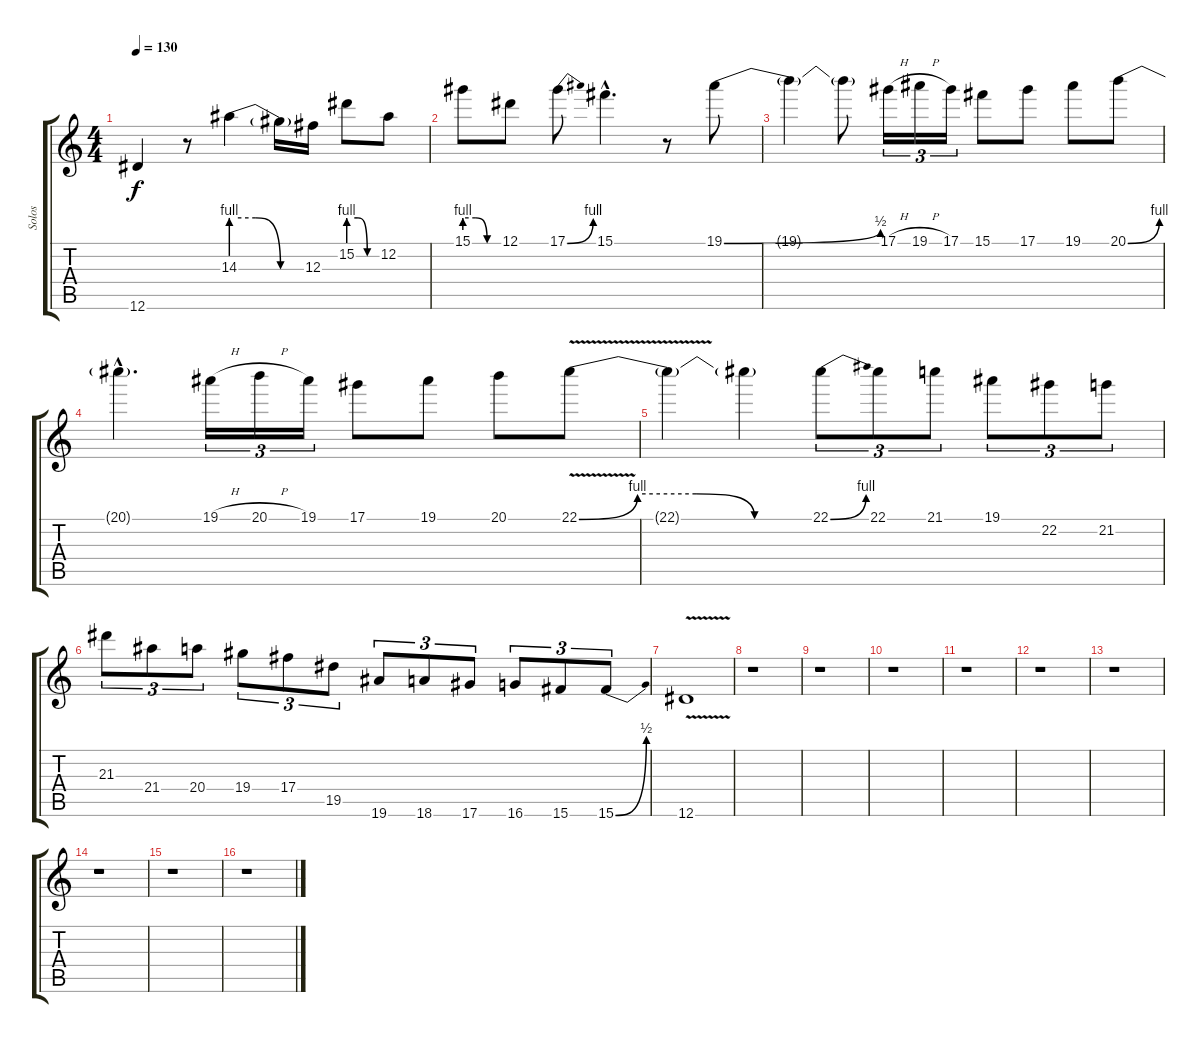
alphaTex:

\track ("Solos" "Solos") {instrument overdrivenguitar}
\staff {score tabs}
\tuning (Eb4 Bb3 Gb3 Db3 Ab2 Eb2) {hide}
\ts (4 4)
\tempo 130
\clef g2
\ks c
12.6{t}.4{dy f} r.8 14.3{be (custom 0 4 20 4 40 0 60 0)}.4 14.3{t}.16 12.3.16 15.2{be (custom 0 4 20 4 40 0 60 0)}.8 12.2.8 |
15.1{be (custom 0 4 20 4 40 0 60 0)}.8 12.1.8 17.1{be (bend 0 0 60 4)}.8 15.1{hac}.4{d} r.8 19.1{be (bend 0 0 60 2)}.8 |
19.1{t}.4 19.1{t}.8 17.1{h}.16{tu (3 2)} 19.1{h}.16{tu (3 2)} 17.1.16{tu (3 2)} 15.1.8 17.1.8 19.1.8 20.1{be (bend 0 0 60 4)}.8 |
20.1{hac t}.4{d} 19.1{h}.16{tu (3 2)} 20.1{h}.16{tu (3 2)} 19.1.16{tu (3 2)} 17.1.8 19.1.8 20.1.8 22.1{be (custom 0 0 15 4 30 4 45 0 60 0) v}.8 |
22.1{t}.4 22.1{t}.4 22.1{be (bend 0 0 60 4)}.8{tu (3 2)} 22.1.8{tu (3 2)} 21.1.8{tu (3 2)} 19.1.8{tu (3 2)} 22.2.8{tu (3 2)} 21.2.8{tu (3 2)} |
21.3.8{tu (3 2)} 21.4.8{tu (3 2)} 20.4.8{tu (3 2)} 19.4.8{tu (3 2)} 17.4.8{tu (3 2)} 19.5.8{tu (3 2)} 19.6.8{tu (3 2)} 18.6.8{tu (3 2)} 17.6.8{tu (3 2)} 16.6.8{tu (3 2)} 15.6.8{tu (3 2)} 15.6{be (bend 0 0 60 2)}.8{tu (3 2)} |
12.6{v}.1 |
r.1 |
r.1 |
r.1 |
r.1 |
r.1 |
r.1 |
r.1 |
r.1 |
r.1
